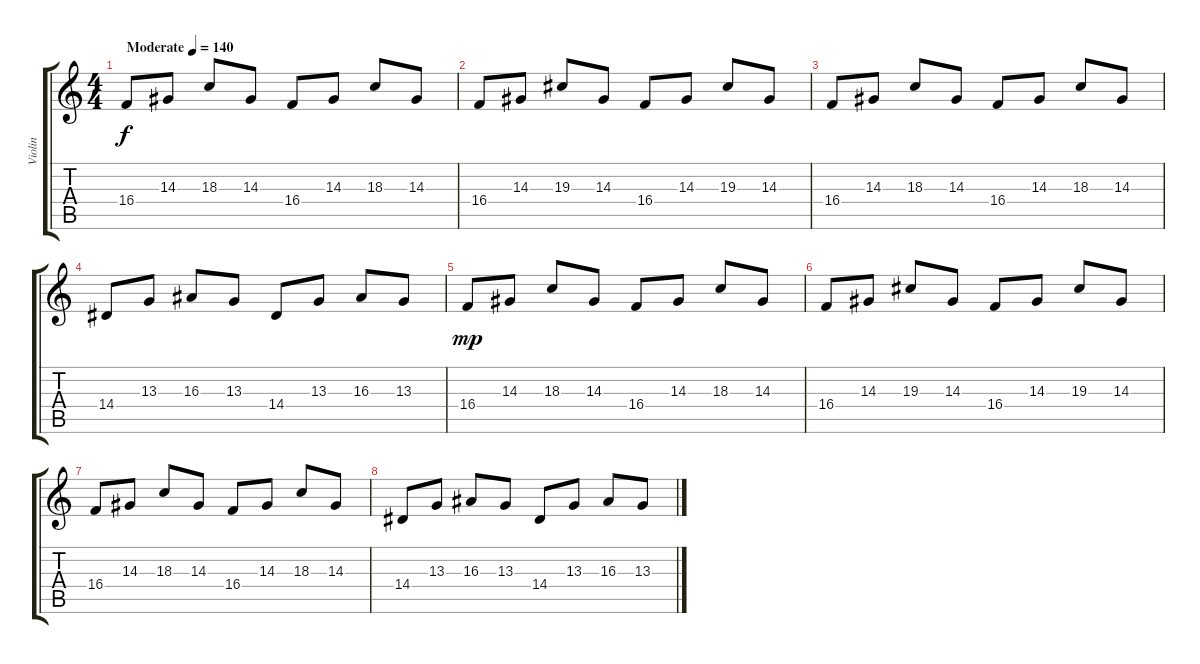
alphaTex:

\track ("Violin" "Violin") {instrument stringensemble1}
\staff {score tabs}
\tuning (Eb4 Bb3 Gb3 Db3 Ab2 Db2) {hide}
\ts (4 4)
\tempo (140 "Moderate")
\clef g2
\ks c
16.4.8{dy f instrument stringensemble1} 14.3.8 18.3.8 14.3.8 16.4.8 14.3.8 18.3.8 14.3.8 |
16.4.8 14.3.8 19.3.8 14.3.8 16.4.8 14.3.8 19.3.8 14.3.8 |
16.4.8 14.3.8 18.3.8 14.3.8 16.4.8 14.3.8 18.3.8 14.3.8 |
14.4.8 13.3.8 16.3.8 13.3.8 14.4.8 13.3.8 16.3.8 13.3.8 |
16.4.8{dy mp} 14.3.8 18.3.8 14.3.8 16.4.8 14.3.8 18.3.8 14.3.8 |
16.4.8 14.3.8 19.3.8 14.3.8 16.4.8 14.3.8 19.3.8 14.3.8 |
16.4.8 14.3.8 18.3.8 14.3.8 16.4.8 14.3.8 18.3.8 14.3.8 |
14.4.8 13.3.8 16.3.8 13.3.8 14.4.8 13.3.8 16.3.8 13.3.8
